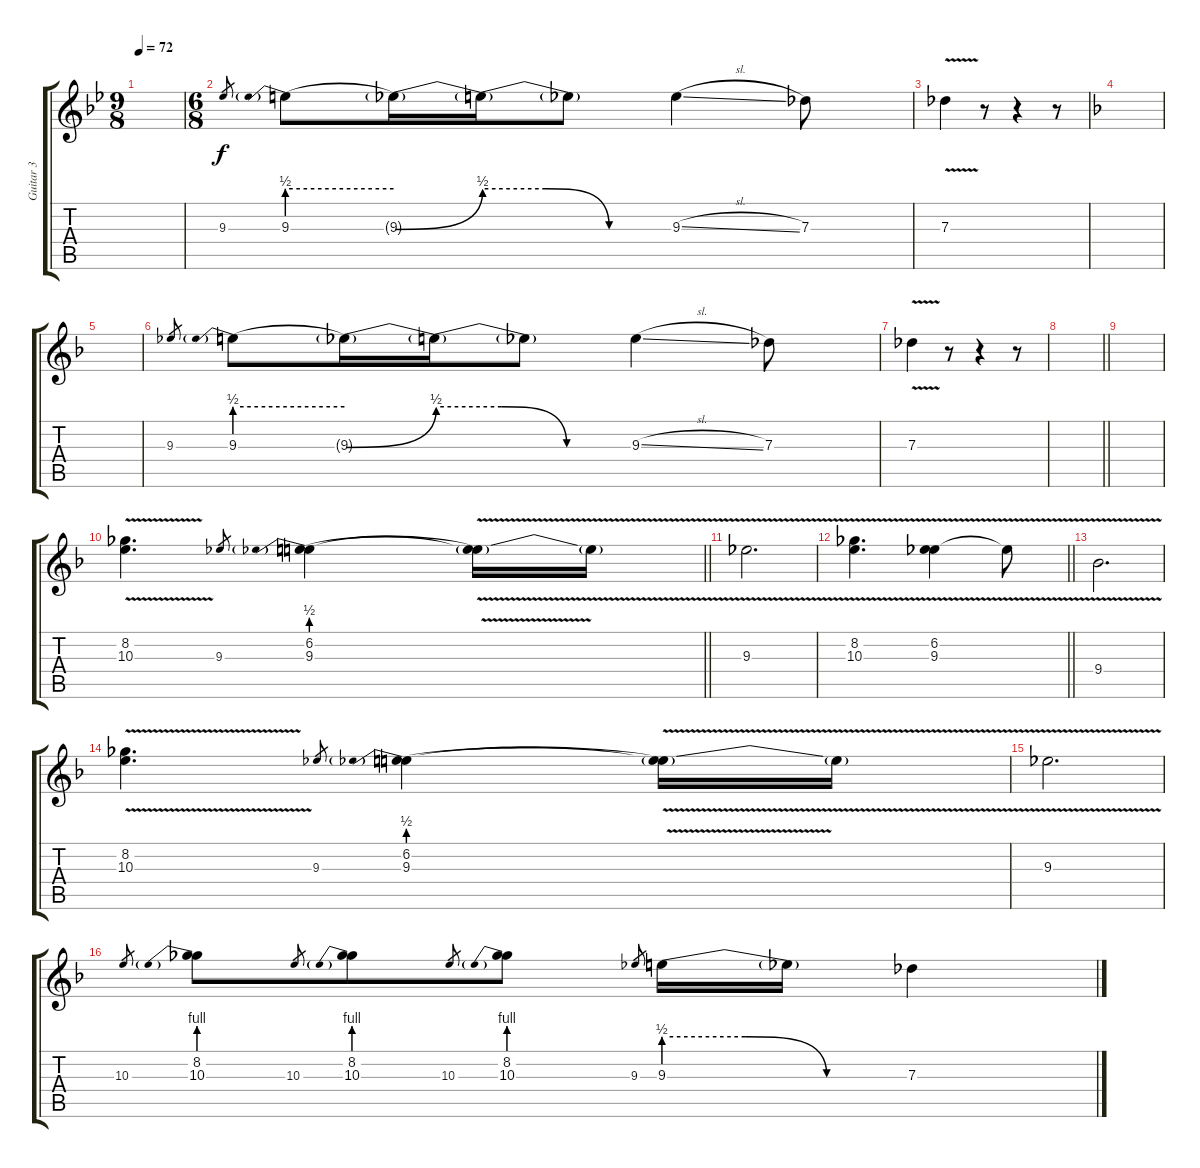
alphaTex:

\track ("Guitar 3" "Guitar 3") {instrument electricguitarclean}
\staff {score tabs}
\tuning (Eb4 Bb3 Gb3 Db3 Ab2 Eb2) {hide}
\ts (9 8)
\tempo 72
\clef g2
\ks bb
|
\ts (6 8)
9.3.8{gr} 9.3{be (prebend 0 2 60 2)}.8 9.3{be (bend 0 0 60 2) t}.16 9.3{be (custom 0 2 20 2 40 0 60 0) t}.16 9.3{t}.8 9.3{sl}.4 7.3.8 |
7.3{v}.4 r.8 r.4 r.8 |
\ks f
|
|
9.3.8{gr} 9.3{be (prebend 0 2 60 2)}.8 9.3{be (bend 0 0 60 2) t}.16 9.3{be (custom 0 2 20 2 40 0 60 0) t}.16 9.3{t}.8 9.3{sl}.4 7.3.8 |
7.3{v}.4 r.8 r.4 r.8 |
\barLineRight lightlight
|
|
\barLineRight lightlight
(8.2{v} 10.3{v}).4{d} 9.3.8{gr} (6.2 9.3{be (prebend 0 2 60 2)}).4 (6.2{v t} 9.3{v t}).16 9.3{v t}.16 |
9.3{v}.2{d} |
\barLineRight lightlight
(8.2{v} 10.3{v}).4{d} (6.2{v} 9.3{v}).4 9.3{v t}.8 |
9.4{v}.2{d} |
(8.2{v} 10.3{v}).4{d} 9.3.8{gr} (6.2 9.3{be (prebend 0 2 60 2)}).4 (6.2{v t} 9.3{v t}).16 9.3{v t}.16 |
9.3{v}.2{d} |
10.3.8{gr} (8.2 10.3{be (prebend 0 4 60 4)}).8 10.3.8{gr} (8.2 10.3{be (prebend 0 4 60 4)}).8 10.3.8{gr} (8.2 10.3{be (prebend 0 4 60 4)}).8 9.3.8{gr} 9.3{be (custom 0 2 20 2 40 0 60 0)}.16 9.3{t}.16 7.3.4
